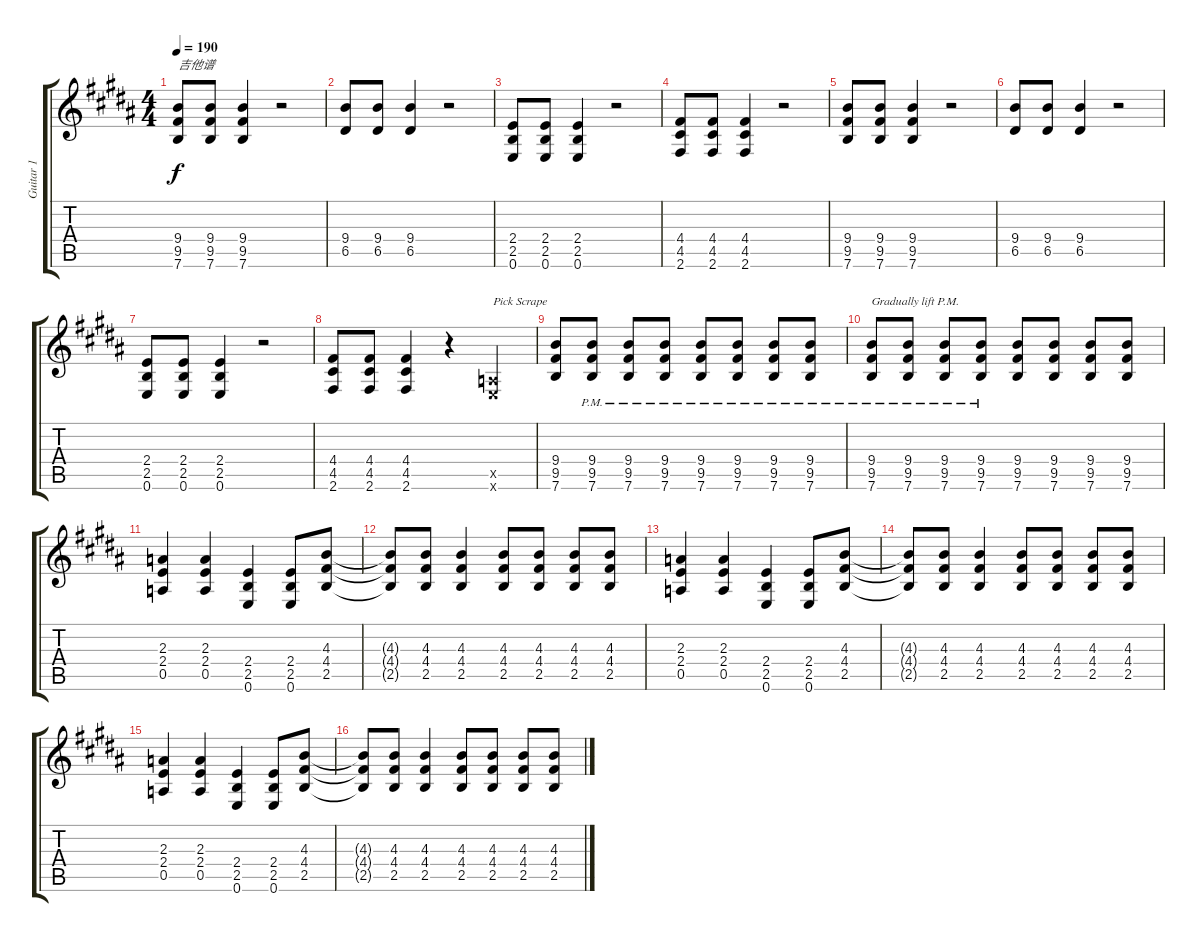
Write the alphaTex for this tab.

\track ("Guitar 1" "Guitar 1") {instrument distortionguitar}
\staff {score tabs}
\tuning (E4 B3 G3 D3 A2 E2) {hide}
\ts (4 4)
\tempo 190
\clef g2
\ks b
(9.4 9.5 7.6).8{txt "吉他谱" dy f instrument distortionguitar} (9.4 9.5 7.6).8 (9.4 9.5 7.6).4 r.2 |
(9.4 6.5).8 (9.4 6.5).8 (9.4 6.5).4 r.2 |
(2.4 2.5 0.6).8 (2.4 2.5 0.6).8 (2.4 2.5 0.6).4 r.2 |
(4.4 4.5 2.6).8 (4.4 4.5 2.6).8 (4.4 4.5 2.6).4 r.2 |
(9.4 9.5 7.6).8 (9.4 9.5 7.6).8 (9.4 9.5 7.6).4 r.2 |
(9.4 6.5).8 (9.4 6.5).8 (9.4 6.5).4 r.2 |
(2.4 2.5 0.6).8 (2.4 2.5 0.6).8 (2.4 2.5 0.6).4 r.2 |
(4.4 4.5 2.6).8 (4.4 4.5 2.6).8 (4.4 4.5 2.6).4 r.4 (0.5{x} 0.6{x}).4{txt "Pick Scrape"} |
(9.4 9.5 7.6).8 (9.4{pm} 9.5{pm} 7.6{pm}).8 (9.4{pm} 9.5{pm} 7.6{pm}).8 (9.4{pm} 9.5{pm} 7.6{pm}).8 (9.4{pm} 9.5{pm} 7.6{pm}).8 (9.4{pm} 9.5{pm} 7.6{pm}).8 (9.4{pm} 9.5{pm} 7.6{pm}).8 (9.4{pm} 9.5{pm} 7.6{pm}).8 |
(9.4{pm} 9.5{pm} 7.6{pm}).8{txt "Gradually lift P.M."} (9.4{pm} 9.5{pm} 7.6{pm}).8 (9.4{pm} 9.5{pm} 7.6{pm}).8 (9.4{pm} 9.5{pm} 7.6{pm}).8 (9.4 9.5 7.6).8 (9.4 9.5 7.6).8 (9.4 9.5 7.6).8 (9.4 9.5 7.6).8 |
(2.3 2.4 0.5).4 (2.3 2.4 0.5).4 (2.4 2.5 0.6).4 (2.4 2.5 0.6).8 (4.3 4.4 2.5).8 |
(4.3{t} 4.4{t} 2.5{t}).8 (4.3 4.4 2.5).8 (4.3 4.4 2.5).4 (4.3 4.4 2.5).8 (4.3 4.4 2.5).8 (4.3 4.4 2.5).8 (4.3 4.4 2.5).8 |
(2.3 2.4 0.5).4 (2.3 2.4 0.5).4 (2.4 2.5 0.6).4 (2.4 2.5 0.6).8 (4.3 4.4 2.5).8 |
(4.3{t} 4.4{t} 2.5{t}).8 (4.3 4.4 2.5).8 (4.3 4.4 2.5).4 (4.3 4.4 2.5).8 (4.3 4.4 2.5).8 (4.3 4.4 2.5).8 (4.3 4.4 2.5).8 |
(2.3 2.4 0.5).4 (2.3 2.4 0.5).4 (2.4 2.5 0.6).4 (2.4 2.5 0.6).8 (4.3 4.4 2.5).8 |
(4.3{t} 4.4{t} 2.5{t}).8 (4.3 4.4 2.5).8 (4.3 4.4 2.5).4 (4.3 4.4 2.5).8 (4.3 4.4 2.5).8 (4.3 4.4 2.5).8 (4.3 4.4 2.5).8
